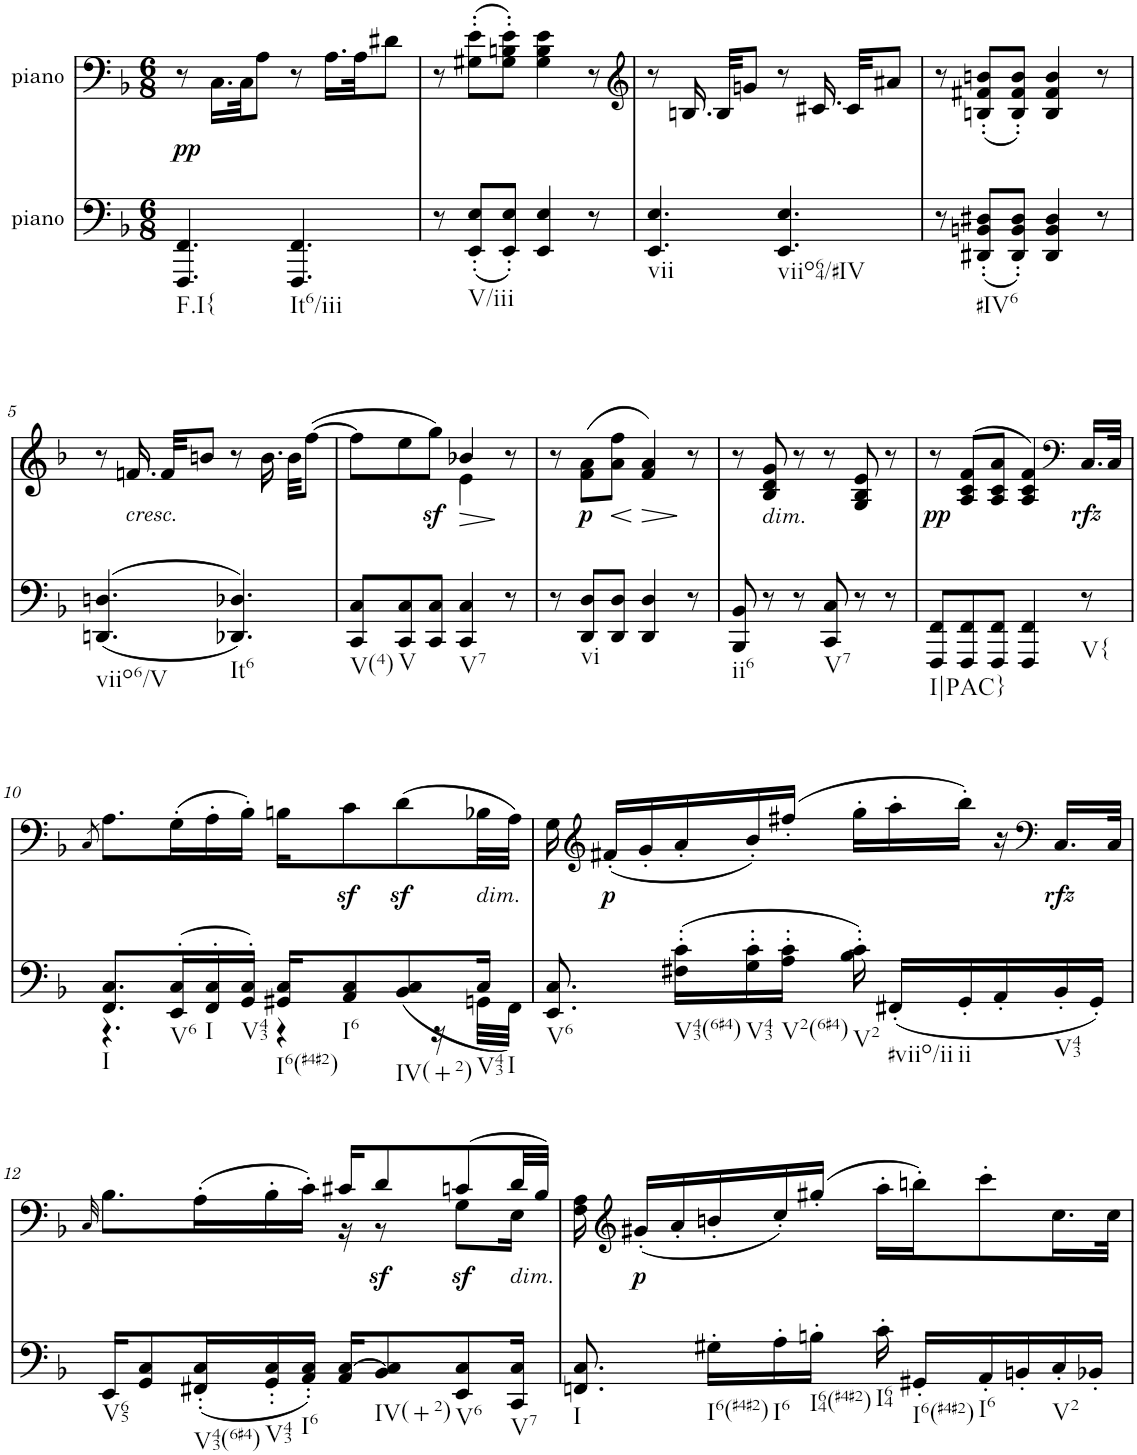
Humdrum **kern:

**kern	**dynam	**kern	**text	**dynam
*part2	*part2	*part1	*part1	*part1
*staff2	*staff2	*staff1	*staff1	*staff1
*I"piano	*	*I"piano	*	*
*I'Pno	*	*I'Pno	*	*
*clefF4	*	*clefF4	*	*
*k[b-]	*	*k[b-]	*	*
*F:	*	*F:	*	*
*M6/8	*	*M6/8	*	*
=1	=1	=1	=1	=1
!LO:TX:b:t=F.I{	!	!	!	!
!	!LO:DY:a	!	!LO:LY:b	!
4.FFF/ 4.FF/	pp	8r	pp	.
.	.	16.C\LL	.	.
.	.	32C\JK	.	.
.	.	8A\J	.	.
!LO:TX:b:t=It6/iii	!	!	!	!
4.FFF/ 4.FF/	.	8r	.	.
.	.	16.A\LL	.	.
.	.	32A\JK	.	.
.	.	8d#X\J	.	.
=2	=2	=2	=2	=2
8r	.	8r	.	.
!LO:TX:b:t=V/iii	!	!	!	!
(8EE/' 8E/'L	.	(8G#X\' 8e\'L	.	.
8EE/' 8E/'J)	.	8G#\' 8Bn\' 8e\'J)	.	.
4EE/ 4E/	.	4G#\ 4B\ 4e\	.	.
8r	.	8r	.	.
=3	=3	=3	=3	=3
*	*	*clefG2	*	*
!LO:TX:b:t=vii	!	!	!	!
4.EE/ 4.E/	.	8r	.	.
.	.	16.Bn/	.	.
.	.	32B/KKL	.	.
.	.	8gn/J	.	.
!LO:TX:b:t=viio64/#IV	!	!	!	!
4.EE/ 4.E/	.	8r	.	.
.	.	16.c#X/	.	.
.	.	32c#/KKL	.	.
.	.	8a#X/J	.	.
=4	=4	=4	=4	=4
8r	.	8r	.	.
!LO:TX:b:t=#IV6	!	!	!	!
(8DD#X/' 8BBn/' 8D#X/'L	.	(8Bn/' 8f#X/' 8bn/'L	.	.
8DD#/' 8BB/' 8D#/'J)	.	8B/' 8f#/' 8b/'J)	.	.
4DD#/ 4BB/ 4D#/	.	4B/ 4f#/ 4b/	.	.
8r	.	8r	.	.
!!LO:LB:g=z
=5	=5	=5	=5	=5
!LO:TX:b:t=viio6/V	!	!	!	!
(>(4.DDn/ 4.Dn/	.	8r	.	.
!	!	!LO:TX:b:i:t=cresc.	!	!
!	!	!	!LO:LY:b	!
.	.	16.fn/	<	.
.	.	32f/KKL	.	.
.	.	8bn/J	.	.
!LO:TX:b:t=It6	!	!	!	!
4.DD-X/ 4.D-X/))	.	8r	.	.
.	.	16.b\	.	.
.	.	32b\KKL	.	.
.	.	([>8ff\J	.	.
=6	=6	=6	=6	=6
*	*	*^	*	*
!LO:TX:b:t=V(4)	!	!	!	!	!
8CC/ 8C/L	.	8ff\L]	4.ryy	.	.
!LO:TX:b:t=V	!	!	!	!	!
8CC/ 8C/	.	8ee\	.	.	.
!	!	!	!	!	!LO:DY:b
8CC/ 8C/J	.	8gg\J)	.	.	sf
!LO:TX:b:t=V7	!	!	!	!	!
!	!	!	!	!	!LO:HP:b
4CC/ 4C/	.	4b-X/	4e^\	.	>
8r	.	8r	8ryy	.	]
*	*	*v	*v	*	*
=7	=7	=7	=7	=7
8r	.	8r	.	.
!LO:TX:b:t=vi	!	!	!	!
!	!	!	!LO:LY:b	!LO:DY:b
8DD/ 8D/L	.	(8f\ 8a\L	p	p
!	!	!	!	!LO:HP:b
8DD/ 8D/J	.	8a\ 8ff\J	.	<
!	!	!	!	!LO:HP:n=1:b
4DD/ 4D/	.	4f/ 4a/)	.	[ >
8r	.	8r	.	]
=8	=8	=8	=8	=8
!LO:TX:b:t=ii6	!	!	!	!
8BBB-/ 8BB-/	.	8r	.	.
!	!	!LO:TX:b:i:t=dim.	!	!
!	!	!	!LO:LY:b	!
8r	.	8B-/ 8d/ 8g/	>	.
8r	.	8r	.	.
!LO:TX:b:t=V7	!	!	!	!
8CC/ 8C/	.	8r	.	.
8r	.	8G/ 8B-/ 8e/	.	.
8r	.	8r	.	.
=9	=9	=9	=9	=9
!LO:TX:b:t=I|PAC}	!	!	!	!
!	!	!	!	!LO:DY:b
8FFF/ 8FF/L	.	8r	.	pp
!	!	!	!LO:LY:b	!
8FFF/ 8FF/	.	(>8A/ 8c/ 8f/L	pp	.
8FFF/ 8FF/J	.	8A/ 8c/ 8a/J	.	.
4FFF/ 4FF/	.	4A/ 4c/ 4f/)	.	.
*	*	*clefF4	*	*
!LO:TX:b:t=V{	!	!	!	!
!	!	!	!	!LO:DY:b
8r	.	16.C/LL	.	rfz
.	.	32C/JJk	.	.
!!LO:LB:g=z
=10	=10	=10	=10	=10
.	.	8qC/	.	.
*^	*	*	*	*
!LO:TX:b:t=I	!	!	!	!	!
8.FF/ 8.C/L	4.r	.	8.A\L	.	.
!LO:TX:b:t=V6	!	!	!	!	!
(16EE/' 16C/'L	.	.	(16G'\L	.	.
!LO:TX:b:t=I	!	!	!	!	!
16FF/' 16C/'	.	.	16A'\	.	.
!LO:TX:b:t=V43	!	!	!	!	!
16GG/' 16C/'JJ)	.	.	16B-'\JJ)	.	.
!LO:TX:b:t=I6(#4#2)	!	!	!	!	!
16GG#X/ 16C/KL	4r	.	16Bn\KL	.	.
!LO:TX:b:t=I6	!	!	!	!	!
8AA/ 8C/	.	.	8cz<\	.	.
!LO:TX:b:t=IV(+2)	!	!	!	!	!
(<8BB-/ 8C/	.	.	(8dz<\	.	.
.	16r	.	.	.	.
!	!	!	!LO:TX:b:i:t=dim.	!	!
!LO:TX:b:t=V43	!	!	!	!	!
!LO:TX:b:t=I	!	!	!	!	!
16C/Jk	32GGn\LLL	.	32B-X\LL	.	.
.	32FF\JJJ)	.	32A\JJJ)	.	.
=11	=11	=11	=11	=11	=11
!LO:TX:b:t=V6	!	!	!	!	!
!	!	!	!	!LO:LY:b	!
*v	*v	*	*	*	*
8.EE/ 8.C/	.	16G\	>	.
*	*	*clefG2	*	*
!	!	!	!	!LO:DY:b
.	.	(16f#X'/LL	.	p
.	.	16g'/	.	.
!LO:TX:b:t=V43(6#4)	!	!	!	!
!	!	!	!LO:LY:b	!
(16F#X\' 16c\'LL	.	16a'/	p	.
!LO:TX:b:t=V43	!	!	!	!
16G\' 16c\'	.	16b-'/)	.	.
!LO:TX:b:t=V2(6#4)	!	!	!	!
16A\' 16c\'JJ	.	(16ff#X'/JJ	.	.
!LO:TX:b:t=V2	!	!	!	!
16B-\' 16c\')	.	16gg'\LL	.	.
!LO:TX:b:t=#viio/ii	!	!	!	!
(16FF#X'/LL	.	16aa'\	.	.
!LO:TX:b:t=ii	!	!	!	!
16GG'/	.	16bb-'\JJ)	.	.
16AA'/	.	16r	.	.
*	*	*clefF4	*	*
!LO:TX:b:t=V43	!	!	!	!
!	!	!	!	!LO:DY:b
16BB-'/	.	16.C/LL	.	rfz
16GG'/JJ)	.	.	.	.
.	.	32C/JJk	.	.
!!LO:LB:g=z
=12	=12	=12	=12	=12
.	.	32qC/	.	.
*	*	*^	*	*
!LO:TX:b:t=V65	!	!	!	!	!
16EE/KL	.	8.B-\L	4.ryy	.	.
8GG/ 8C/	.	.	.	.	.
!LO:TX:b:t=V43(6#4)	!	!	!	!	!
(16FF#X/' 16C/'L	.	(16A'\L	.	.	.
!LO:TX:b:t=V43	!	!	!	!	!
16GG/' 16C/'	.	16B-'\	.	.	.
!LO:TX:b:t=I6	!	!	!	!	!
16AA/' 16C/'JJ)	.	16c'\JJ)	.	.	.
16AA/ [16C/KL	.	16c#X/KL	16r	.	.
!LO:TX:b:t=IV(+2)	!	!	!	!	!
!	!	!	!	!	!LO:DY:b
8BB-/ 8C/]	.	8d/	8r	.	sf
!LO:TX:b:t=V6	!	!	!	!	!
!	!	!	!	!LO:LY:b	!LO:DY:b
8EE/ 8C/	.	(8cn/	8G\L	>	sf
!	!	!LO:TX:b:i:t=dim.	!	!	!
!LO:TX:b:t=V7	!	!	!	!	!
16CC/ 16C/Jk	.	32d/LL	16E\Jk	.	.
.	.	32B-/JJJ)	.	.	.
*	*	*v	*v	*	*
=13	=13	=13	=13	=13
!LO:TX:b:t=I	!	!	!	!
8.FFn/ 8.C/	.	16F\ 16A\	.	.
*	*	*clefG2	*	*
!	!	!	!	!LO:DY:b
.	.	(<16g#X'/LL	.	p
.	.	16a'/	.	.
!LO:TX:b:t=I6(#4#2)	!	!	!	!
16G#X'\LL	.	16bn'/	.	.
!LO:TX:b:t=I6	!	!	!	!
16A'\	.	16cc'/)	.	.
!LO:TX:b:t=I64(#4#2)	!	!	!	!
16Bn'\JJ	.	(>16gg#X'/JJ	.	.
!LO:TX:b:t=I64	!	!	!	!
16c'\	.	16aa'\LL	.	.
!LO:TX:b:t=I6(#4#2)	!	!	!	!
16GG#X'/LL	.	16bbn'\J)	.	.
!LO:TX:b:t=I6	!	!	!	!
16AA'/	.	8ccc'\	.	.
16BBn'/	.	.	.	.
!LO:TX:b:t=V2	!	!	!	!
16C'/	.	16.cc\L	.	.
16BB-X'/JJ	.	.	.	.
.	.	32cc\JJk	.	.
=	=	=	=	=
*-	*-	*-	*-	*-
